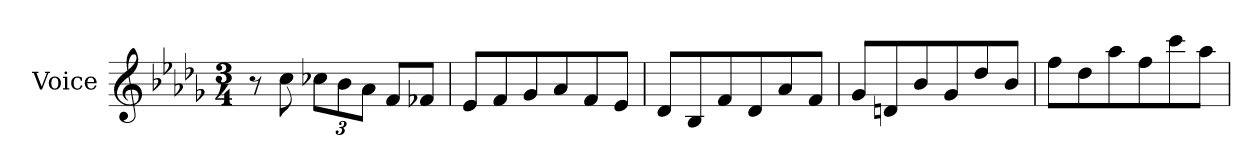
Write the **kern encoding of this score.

**kern
*part1
*staff1
*I"Voice
*I'Voice
*clefG2
*k[b-e-a-d-g-]
*M3/4
=1
8r
8cc\
12cc-X\L
12b-\
12a-\J
8f/L
8f-X/J
=2
8e-/L
8f/
8g-/
8a-/
8f/
8e-/J
=3
8d-/L
8B-/
8f/
8d-/
8a-/
8f/J
=4
8g-/L
8dn/
8b-/
8g-/
8dd-/
8b-/J
=5
8ff\L
8dd-\
8aa-\
8ff\
8ccc\
8aa-\J
=
*-
